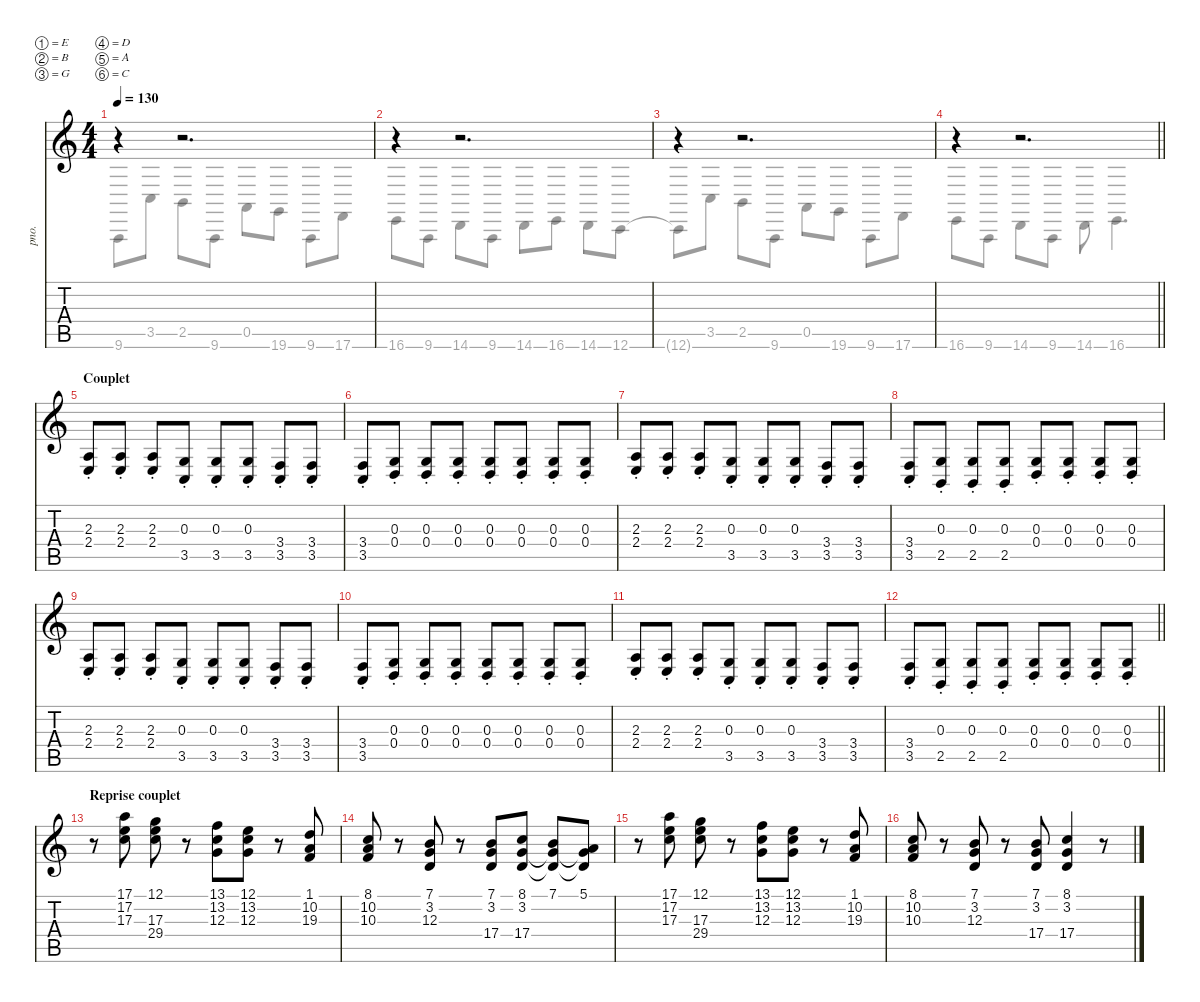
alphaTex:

\defaultSystemsLayout 4
\hideDynamics
\bracketExtendMode nobrackets
\track ("Reney" "pno.") {mute instrument brightacousticpiano}
\staff {score tabs}
\tuning (E4 B3 G3 D3 A2 C1)
\voice
\ts (4 4)
\tempo 130
\clef g2
\ks c
r.4{dy f} r.2{d} |
r.4 r.2{d} |
r.4 r.2{d} |
\barLineRight lightlight
r.4 r.2{d} |
\section ("" "Couplet")
(2.3{st} 2.4{st}).8{instrument rockorgan} (2.3{st} 2.4{st}).8 (2.3{st} 2.4{st}).8 (0.3{st} 3.5{st}).8 (0.3{st} 3.5{st}).8 (0.3{st} 3.5{st}).8 (3.4{st} 3.5{st}).8 (3.4{st} 3.5{st}).8 |
(3.4{st} 3.5{st}).8 (0.3{st} 0.4{st}).8 (0.3{st} 0.4{st}).8 (0.3{st} 0.4{st}).8 (0.3{st} 0.4{st}).8 (0.3{st} 0.4{st}).8 (0.3{st} 0.4{st}).8 (0.3{st} 0.4{st}).8 |
(2.3{st} 2.4{st}).8 (2.3{st} 2.4{st}).8 (2.3{st} 2.4{st}).8 (0.3{st} 3.5{st}).8 (0.3{st} 3.5{st}).8 (0.3{st} 3.5{st}).8 (3.4{st} 3.5{st}).8 (3.4{st} 3.5{st}).8 |
(3.4{st} 3.5{st}).8 (0.3{st} 2.5).8 (0.3{st} 2.5).8 (0.3{st} 2.5).8 (0.3{st} 0.4{st}).8 (0.3{st} 0.4{st}).8 (0.3{st} 0.4{st}).8 (0.3{st} 0.4{st}).8 |
(2.3{st} 2.4{st}).8 (2.3{st} 2.4{st}).8 (2.3{st} 2.4{st}).8 (0.3{st} 3.5{st}).8 (0.3{st} 3.5{st}).8 (0.3{st} 3.5{st}).8 (3.4{st} 3.5{st}).8 (3.4{st} 3.5{st}).8 |
(3.4{st} 3.5{st}).8 (0.3{st} 0.4{st}).8 (0.3{st} 0.4{st}).8 (0.3{st} 0.4{st}).8 (0.3{st} 0.4{st}).8 (0.3{st} 0.4{st}).8 (0.3{st} 0.4{st}).8 (0.3{st} 0.4{st}).8 |
(2.3{st} 2.4{st}).8 (2.3{st} 2.4{st}).8 (2.3{st} 2.4{st}).8 (0.3{st} 3.5{st}).8 (0.3{st} 3.5{st}).8 (0.3{st} 3.5{st}).8 (3.4{st} 3.5{st}).8 (3.4{st} 3.5{st}).8 |
\barLineRight lightlight
(3.4{st} 3.5{st}).8 (0.3{st} 2.5).8 (0.3{st} 2.5).8 (0.3{st} 2.5).8 (0.3{st} 0.4{st}).8 (0.3{st} 0.4{st}).8 (0.3{st} 0.4{st}).8 (0.3{st} 0.4{st}).8 |
\section ("" "Reprise couplet")
r.8 (17.1 17.2 17.3).8 (12.1 17.3 29.4).8 r.8 (13.1 13.2 12.3).8 (12.1 13.2 12.3).8 r.8 (1.1 10.2 19.3).8 |
(8.1 10.2 10.3).8 r.8 (7.1 3.2 12.3).8 r.8 (7.1 3.2 17.4).8 (8.1 3.2 17.4).8 (7.1 3.2{t} 17.4{t}).8 (5.1 3.2{t} 17.4{t}).8 |
r.8 (17.1 17.2 17.3).8 (12.1 17.3 29.4).8 r.8 (13.1 13.2 12.3).8 (12.1 13.2 12.3).8 r.8 (1.1 10.2 19.3).8 |
(8.1 10.2 10.3).8 r.8 (7.1 3.2 12.3).8 r.8 (7.1 3.2 17.4).8 (8.1 3.2 17.4).4 r.8
\voice
\clef g2
\ottava regular
\simile none
\ks c
9.6.8{dy f} 3.5.8 2.5.8 9.6.8 0.5.8 19.6.8 9.6.8 17.6.8 |
16.6.8 9.6.8 14.6.8 9.6.8 14.6.8 16.6.8 14.6.8 12.6.8 |
12.6{t}.8 3.5.8 2.5.8 9.6.8 0.5.8 19.6.8 9.6.8 17.6.8 |
\barLineRight lightlight
16.6.8 9.6.8 14.6.8 9.6.8 14.6.8 16.6.4{d} |
|
|
|
|
|
|
|
\barLineRight lightlight
|
|
|
|
